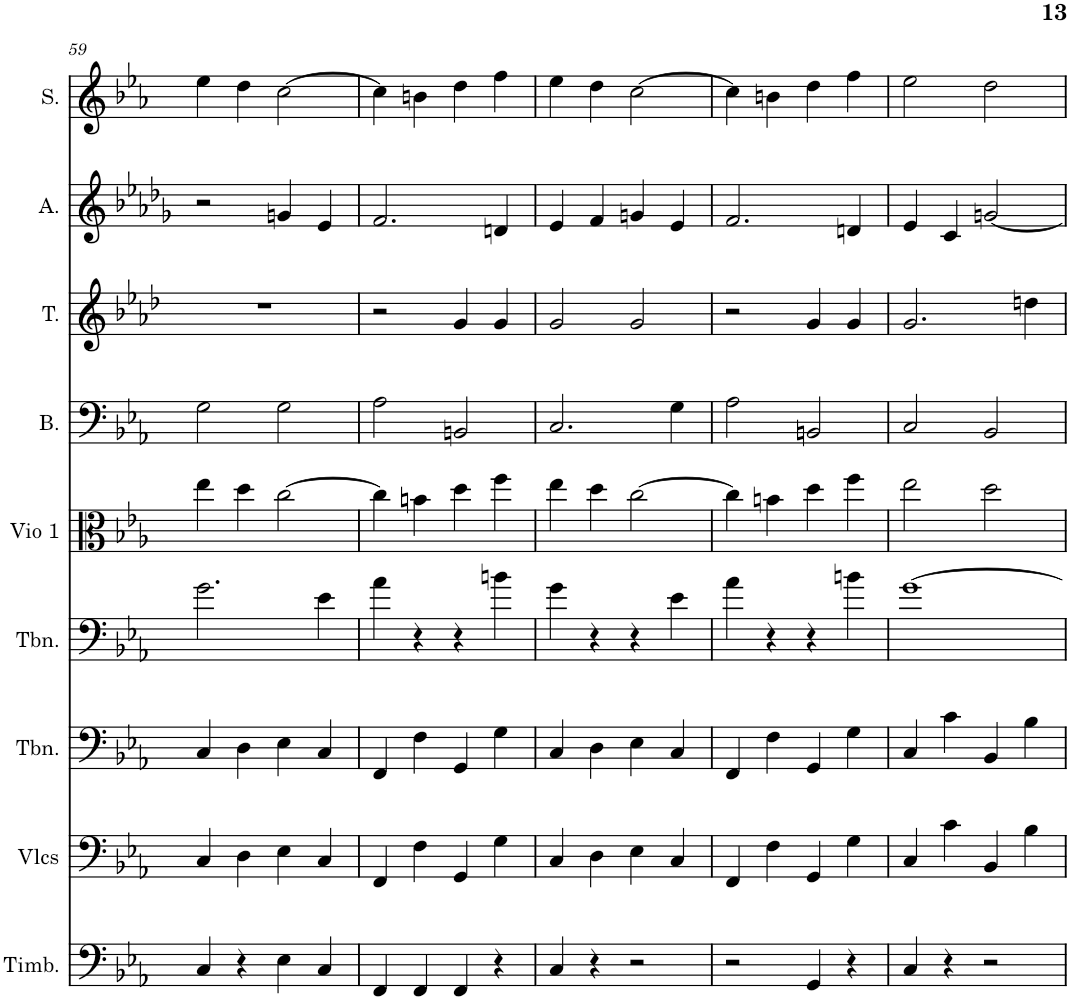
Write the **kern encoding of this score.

**kern	**kern	**kern	**kern	**kern	**kern	**kern	**kern	**kern
*part9	*part8	*part7	*part6	*part5	*part4	*part3	*part2	*part1
*staff9	*staff8	*staff7	*staff6	*staff5	*staff4	*staff3	*staff2	*staff1
*I"Timbales, Staff-1	*I"Violoncelles, D'Bass/Strings, etc	*I"Trombone, Synth strings, etc	*I"Trombone, Synth strings 2	*I"1st violins	*I"Basse	*I"Tenor	*I"Alto	*I"Soprano
*I'Timb.	*I'Vlcs	*I'Tbn.	*I'Tbn.	*I'Vio 1	*I'B.	*I'T.	*I'A.	*I'S.
!!LO:PB:g=z
*clefF4	*clefF4	*clefF4	*clefF4	*clefC3	*clefF4	*clefG2	*clefG2	*clefG2
*k[b-e-a-]	*k[b-e-a-]	*k[b-e-a-]	*k[b-e-a-]	*k[b-e-a-]	*k[b-e-a-]	*k[b-e-a-d-]	*k[b-e-a-d-g-]	*k[b-e-a-]
*M4/4	*M4/4	*M4/4	*M4/4	*M4/4	*M4/4	*M4/4	*M4/4	*M4/4
=59	=59	=59	=59	=59	=59	=59	=59	=59
4C/	4C/	4C/	2.g\	4ee-\	2G\	1r	2r	4ee-\
4r	4D\	4D\	.	4dd\	.	.	.	4dd\
4E-\	4E-\	4E-\	.	[2cc\	2G\	.	4gn/	[2cc\
4C/	4C/	4C/	4e-\	.	.	.	4e-/	.
=60	=60	=60	=60	=60	=60	=60	=60	=60
4FF/	4FF/	4FF/	4a-\	4cc\]	2A-\	2r	2.f/	4cc\]
4FF/	4F\	4F\	4r	4bn\	.	.	.	4bn\
4FF/	4GG/	4GG/	4r	4dd\	2BBn/	4g/	.	4dd\
4r	4G\	4G\	4bn\	4ff\	.	4g/	4dn/	4ff\
=61	=61	=61	=61	=61	=61	=61	=61	=61
4C/	4C/	4C/	4g\	4ee-\	2.C/	2g/	4e-/	4ee-\
4r	4D\	4D\	4r	4dd\	.	.	4f/	4dd\
2r	4E-\	4E-\	4r	[2cc\	.	2g/	4gn/	[2cc\
.	4C/	4C/	4e-\	.	4G\	.	4e-/	.
=62	=62	=62	=62	=62	=62	=62	=62	=62
2r	4FF/	4FF/	4a-\	4cc\]	2A-\	2r	2.f/	4cc\]
.	4F\	4F\	4r	4bn\	.	.	.	4bn\
4GG/	4GG/	4GG/	4r	4dd\	2BBn/	4g/	.	4dd\
4r	4G\	4G\	4bn\	4ff\	.	4g/	4dn/	4ff\
=63	=63	=63	=63	=63	=63	=63	=63	=63
4C/	4C/	4C/	[1g	2ee-\	2C/	2.g/	4e-/	2ee-\
4r	4c\	4c\	.	.	.	.	4c/	.
2r	4BB-/	4BB-/	.	2dd\	2BB-/	.	[2gn/	2dd\
.	4B-\	4B-\	.	.	.	4ddn\	.	.
=	=	=	=	=	=	=	=	=
*-	*-	*-	*-	*-	*-	*-	*-	*-
